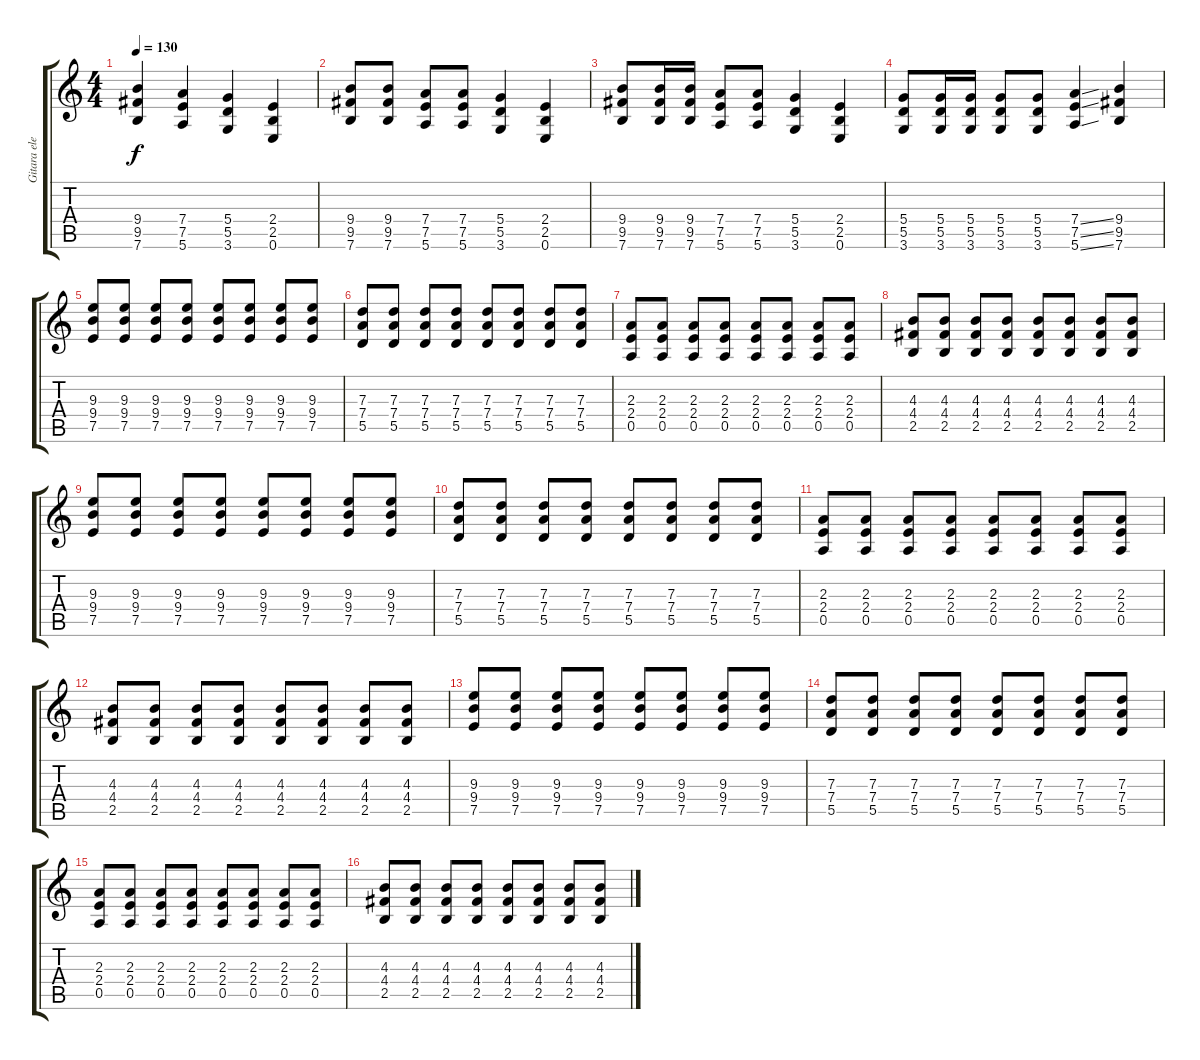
\track ("Gitara elektryczna (II)" "Gitara ele") {instrument distortionguitar}
\staff {score tabs}
\tuning (E4 B3 G3 D3 A2 E2) {hide}
\ts (4 4)
\tempo 130
\clef g2
\ks c
(9.4 9.5 7.6).4{dy f} (7.4 7.5 5.6).4 (5.4 5.5 3.6).4 (2.4 2.5 0.6).4 |
(9.4 9.5 7.6).8 (9.4 9.5 7.6).8 (7.4 7.5 5.6).8 (7.4 7.5 5.6).8 (5.4 5.5 3.6).4 (2.4 2.5 0.6).4 |
(9.4 9.5 7.6).8 (9.4 9.5 7.6).16 (9.4 9.5 7.6).16 (7.4 7.5 5.6).8 (7.4 7.5 5.6).8 (5.4 5.5 3.6).4 (2.4 2.5 0.6).4 |
(5.4 5.5 3.6).8 (5.4 5.5 3.6).16 (5.4 5.5 3.6).16 (5.4 5.5 3.6).8 (5.4 5.5 3.6).8 (7.4{ss} 7.5{ss} 5.6{ss}).4 (9.4 9.5 7.6).4 |
(9.3 9.4 7.5).8 (9.3 9.4 7.5).8 (9.3 9.4 7.5).8 (9.3 9.4 7.5).8 (9.3 9.4 7.5).8 (9.3 9.4 7.5).8 (9.3 9.4 7.5).8 (9.3 9.4 7.5).8 |
(7.3 7.4 5.5).8 (7.3 7.4 5.5).8 (7.3 7.4 5.5).8 (7.3 7.4 5.5).8 (7.3 7.4 5.5).8 (7.3 7.4 5.5).8 (7.3 7.4 5.5).8 (7.3 7.4 5.5).8 |
(2.3 2.4 0.5).8 (2.3 2.4 0.5).8 (2.3 2.4 0.5).8 (2.3 2.4 0.5).8 (2.3 2.4 0.5).8 (2.3 2.4 0.5).8 (2.3 2.4 0.5).8 (2.3 2.4 0.5).8 |
(4.3 4.4 2.5).8 (4.3 4.4 2.5).8 (4.3 4.4 2.5).8 (4.3 4.4 2.5).8 (4.3 4.4 2.5).8 (4.3 4.4 2.5).8 (4.3 4.4 2.5).8 (4.3 4.4 2.5).8 |
(9.3 9.4 7.5).8 (9.3 9.4 7.5).8 (9.3 9.4 7.5).8 (9.3 9.4 7.5).8 (9.3 9.4 7.5).8 (9.3 9.4 7.5).8 (9.3 9.4 7.5).8 (9.3 9.4 7.5).8 |
(7.3 7.4 5.5).8 (7.3 7.4 5.5).8 (7.3 7.4 5.5).8 (7.3 7.4 5.5).8 (7.3 7.4 5.5).8 (7.3 7.4 5.5).8 (7.3 7.4 5.5).8 (7.3 7.4 5.5).8 |
(2.3 2.4 0.5).8 (2.3 2.4 0.5).8 (2.3 2.4 0.5).8 (2.3 2.4 0.5).8 (2.3 2.4 0.5).8 (2.3 2.4 0.5).8 (2.3 2.4 0.5).8 (2.3 2.4 0.5).8 |
(4.3 4.4 2.5).8 (4.3 4.4 2.5).8 (4.3 4.4 2.5).8 (4.3 4.4 2.5).8 (4.3 4.4 2.5).8 (4.3 4.4 2.5).8 (4.3 4.4 2.5).8 (4.3 4.4 2.5).8 |
(9.3 9.4 7.5).8 (9.3 9.4 7.5).8 (9.3 9.4 7.5).8 (9.3 9.4 7.5).8 (9.3 9.4 7.5).8 (9.3 9.4 7.5).8 (9.3 9.4 7.5).8 (9.3 9.4 7.5).8 |
(7.3 7.4 5.5).8 (7.3 7.4 5.5).8 (7.3 7.4 5.5).8 (7.3 7.4 5.5).8 (7.3 7.4 5.5).8 (7.3 7.4 5.5).8 (7.3 7.4 5.5).8 (7.3 7.4 5.5).8 |
(2.3 2.4 0.5).8 (2.3 2.4 0.5).8 (2.3 2.4 0.5).8 (2.3 2.4 0.5).8 (2.3 2.4 0.5).8 (2.3 2.4 0.5).8 (2.3 2.4 0.5).8 (2.3 2.4 0.5).8 |
(4.3 4.4 2.5).8 (4.3 4.4 2.5).8 (4.3 4.4 2.5).8 (4.3 4.4 2.5).8 (4.3 4.4 2.5).8 (4.3 4.4 2.5).8 (4.3 4.4 2.5).8 (4.3 4.4 2.5).8
